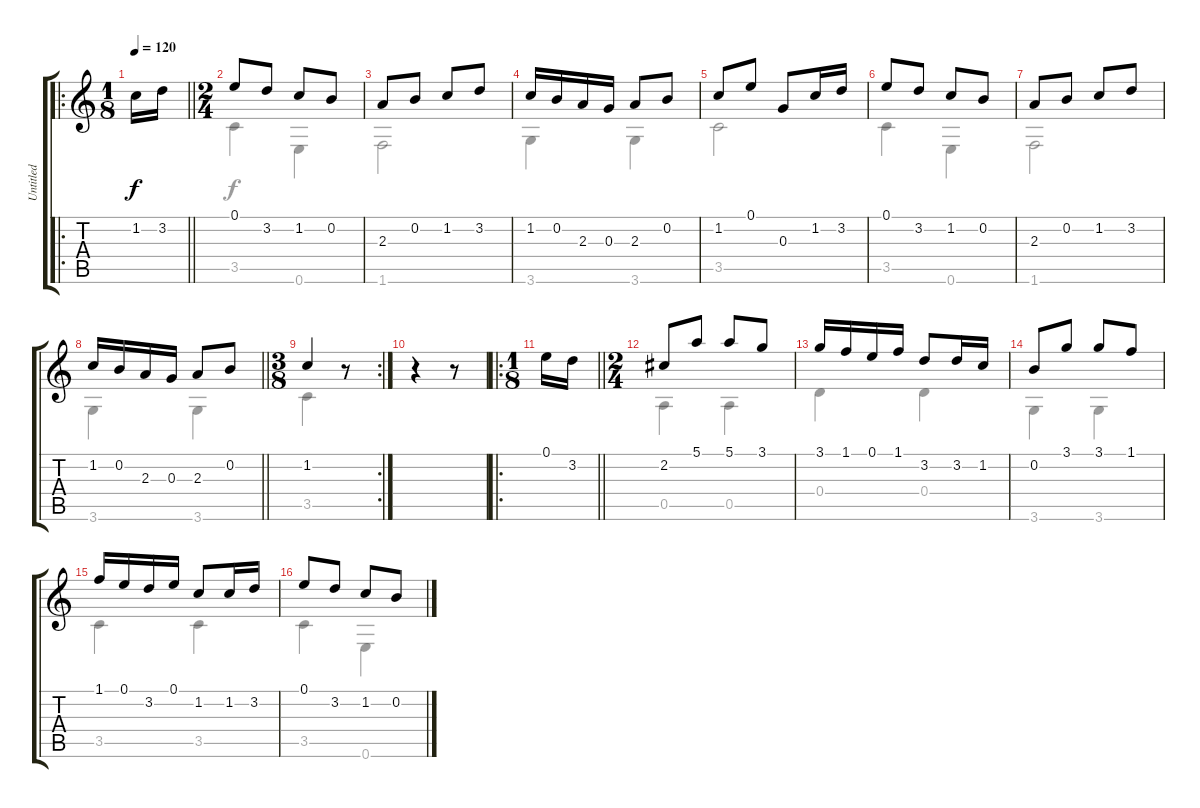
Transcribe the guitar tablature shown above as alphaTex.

\track ("Untitled" "Untitled") {instrument acousticguitarnylon}
\staff {score tabs}
\tuning (E4 B3 G3 D3 A2 E2) {hide}
\voice
\ro
\ts (1 8)
\tempo 120
\clef g2
\barLineRight lightlight
\ks c
1.2.16{dy f} 3.2.16 |
\ts (2 4)
0.1.8 3.2.8 1.2.8 0.2.8 |
2.3.8 0.2.8 1.2.8 3.2.8 |
1.2.16 0.2.16 2.3.16 0.3.16 2.3.8 0.2.8 |
1.2.8 0.1.8 0.3.8 1.2.16 3.2.16 |
0.1.8 3.2.8 1.2.8 0.2.8 |
2.3.8 0.2.8 1.2.8 3.2.8 |
\barLineRight lightlight
1.2.16 0.2.16 2.3.16 0.3.16 2.3.8 0.2.8 |
\rc 2
\ts (3 8)
1.2.4 r.8 |
r.4 r.8 |
\ro
\ts (1 8)
\barLineRight lightlight
0.1.16 3.2.16 |
\ts (2 4)
2.2.8 5.1.8 5.1.8 3.1.8 |
3.1.16 1.1.16 0.1.16 1.1.16 3.2.8 3.2.16 1.2.16 |
0.2.8 3.1.8 3.1.8 1.1.8 |
1.1.16 0.1.16 3.2.16 0.1.16 1.2.8 1.2.16 3.2.16 |
0.1.8 3.2.8 1.2.8 0.2.8
\voice
\clef g2
\ottava regular
\simile none
\barLineRight lightlight
\ks c
|
3.5.4 0.6.4 |
1.6.2 |
3.6.4 3.6.4 |
3.5.2 |
3.5.4 0.6.4 |
1.6.2 |
\barLineRight lightlight
3.6.4 3.6.4 |
3.5.4 r.8 |
|
\barLineRight lightlight
|
0.5.4 0.5.4 |
0.4.4 0.4.4 |
3.6.4 3.6.4 |
3.5.4 3.5.4 |
3.5.4 0.6.4
